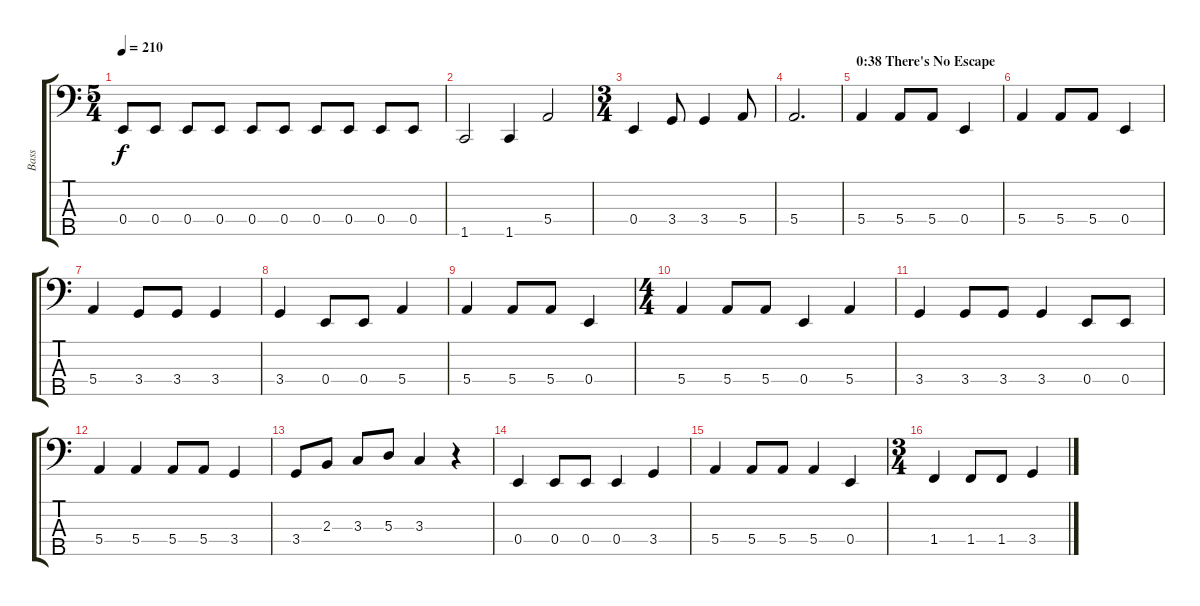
\track ("Bass" "Bass") {instrument electricbassfinger}
\staff {score tabs}
\tuning (G2 D2 A1 E1 B0) {hide}
\ts (5 4)
\tempo 210
\clef f4
\ks c
0.4.8{dy f} 0.4.8 0.4.8 0.4.8 0.4.8 0.4.8 0.4.8 0.4.8 0.4.8 0.4.8 |
1.5.2 1.5.4 5.4.2 |
\ts (3 4)
0.4.4 3.4.8 3.4.4 5.4.8 |
5.4.2{d} |
\section ("" "0:38 There's No Escape")
5.4.4 5.4.8 5.4.8 0.4.4 |
5.4.4 5.4.8 5.4.8 0.4.4 |
5.4.4 3.4.8 3.4.8 3.4.4 |
3.4.4 0.4.8 0.4.8 5.4.4 |
5.4.4 5.4.8 5.4.8 0.4.4 |
\ts (4 4)
5.4.4 5.4.8 5.4.8 0.4.4 5.4.4 |
3.4.4 3.4.8 3.4.8 3.4.4 0.4.8 0.4.8 |
5.4.4 5.4.4 5.4.8 5.4.8 3.4.4 |
3.4.8 2.3.8 3.3.8 5.3.8 3.3.4 r.4 |
0.4.4 0.4.8 0.4.8 0.4.4 3.4.4 |
5.4.4 5.4.8 5.4.8 5.4.4 0.4.4 |
\ts (3 4)
1.4.4 1.4.8 1.4.8 3.4.4
